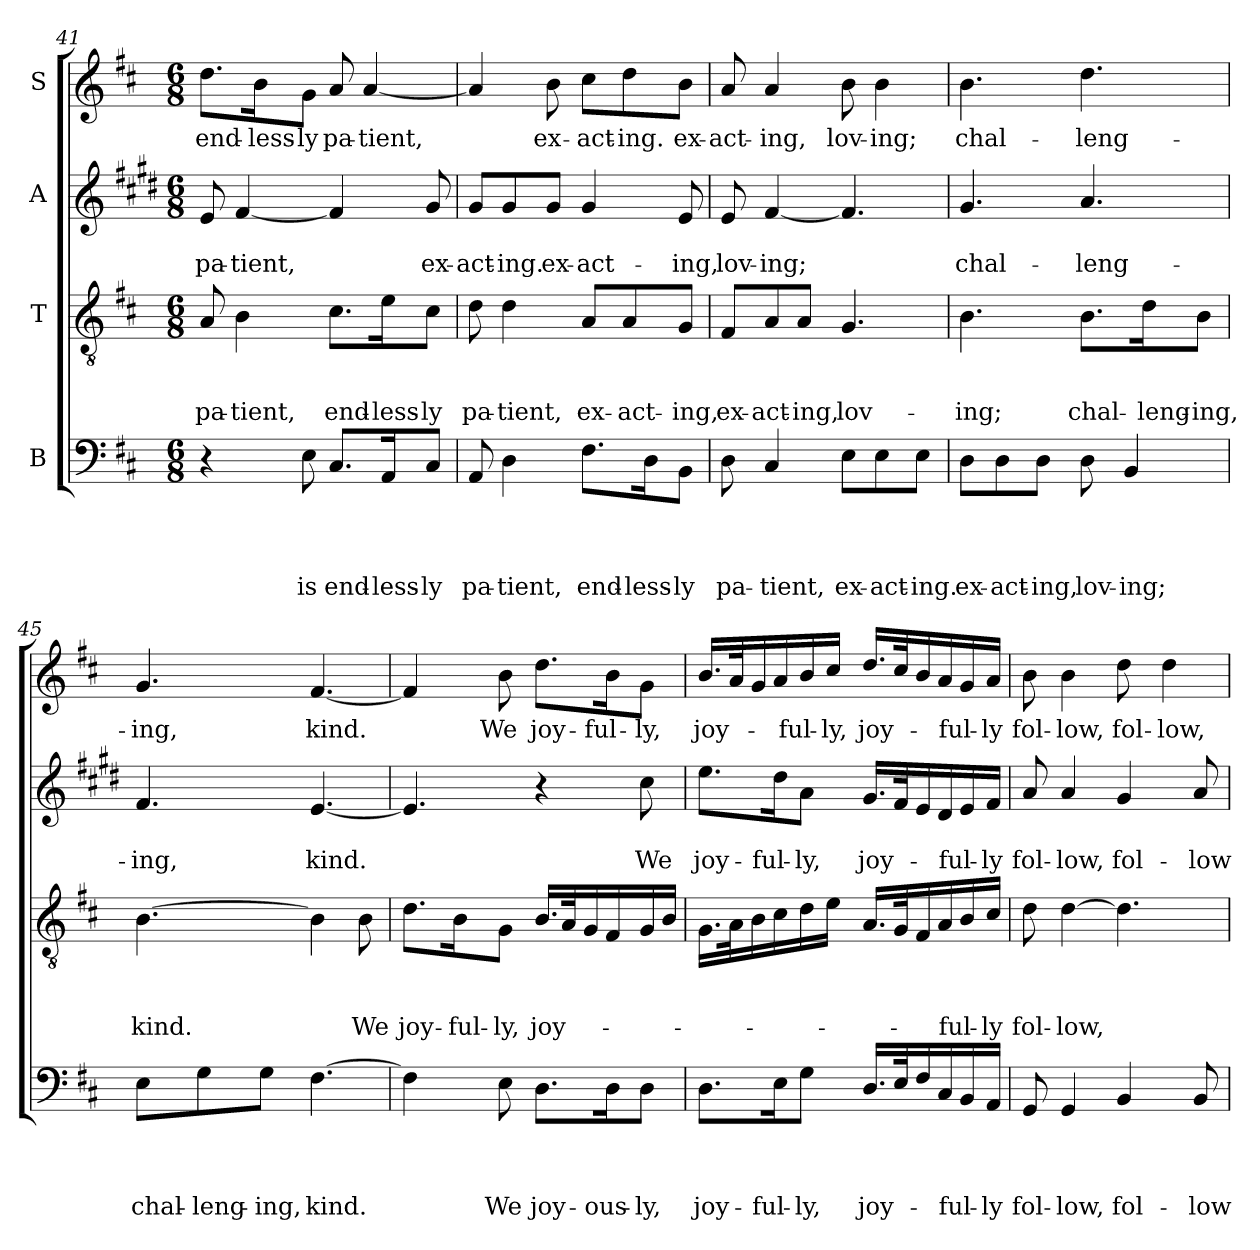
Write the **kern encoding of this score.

**kern	**text	**text	**text	**text	**kern	**text	**text	**text	**kern	**text	**text	**kern	**text
*part4	*part4	*part4	*part4	*part4	*part3	*part3	*part3	*part3	*part2	*part2	*part2	*part1	*part1
*staff4	*staff4	*staff4	*staff4	*staff4	*staff3	*staff3	*staff3	*staff3	*staff2	*staff2	*staff2	*staff1	*staff1
*I"B	*	*	*	*	*I"T	*	*	*	*I"A	*	*	*I"S	*
*clefF4	*	*	*	*	*clefGv2	*	*	*	*clefG2	*	*	*clefG2	*
*	*	*	*	*	*	*	*	*	*ITrd1c2	*	*	*	*
*k[f#c#]	*	*	*	*	*k[f#c#]	*	*	*	*k[f#c#]	*	*	*k[f#c#]	*
*D:	*	*	*	*	*D:	*	*	*	*D:	*	*	*D:	*
*M6/8	*	*	*	*	*M6/8	*	*	*	*M6/8	*	*	*M6/8	*
=41	=41	=41	=41	=41	=41	=41	=41	=41	=41	=41	=41	=41	=41
!	!	!	!	!	!	!	!	!LO:LY:b	!	!	!LO:LY:b	!	!LO:LY:b
4r	.	.	.	.	8A/	.	.	pa-	8d/	.	pa-	8.dd\L	end-
!	!	!	!	!	!	!	!	!LO:LY:b	!	!	!LO:LY:b	!	!
.	.	.	.	.	4B\	.	.	-tient,	[4e/	.	-tient,	.	.
!	!	!	!	!	!	!	!	!	!	!	!	!	!LO:LY:b
.	.	.	.	.	.	.	.	.	.	.	.	16b\k	-less-
!	!	!	!	!LO:LY:b	!	!	!	!	!	!	!	!	!LO:LY:b
8E\	.	.	.	is	.	.	.	.	.	.	.	8g\J	-ly
!	!	!	!	!LO:LY:b	!	!	!	!LO:LY:b	!	!	!	!	!LO:LY:b
8.C#/L	.	.	.	end-	8.c#\L	.	.	end-	4e/]	.	.	8a/	pa-
!	!	!	!	!	!	!	!	!	!	!	!	!	!LO:LY:b
.	.	.	.	.	.	.	.	.	.	.	.	[4a/	-tient,
!	!	!	!	!LO:LY:b	!	!	!	!LO:LY:b	!	!	!	!	!
16AA/k	.	.	.	-less-	16e\k	.	.	-less-	.	.	.	.	.
!	!	!	!	!LO:LY:b	!	!	!	!LO:LY:b	!	!	!LO:LY:b	!	!
8C#/J	.	.	.	-ly	8c#\J	.	.	-ly	8f#/	.	ex-	.	.
=42	=42	=42	=42	=42	=42	=42	=42	=42	=42	=42	=42	=42	=42
!	!	!	!	!LO:LY:b	!	!	!	!LO:LY:b	!	!	!LO:LY:b	!	!
8AA/	.	.	.	pa-	8d\	.	.	pa-	8f#/L	.	-act-	4a/]	.
!	!	!	!	!LO:LY:b	!	!	!	!LO:LY:b	!	!	!LO:LY:b	!	!
4D\	.	.	.	-tient,	4d\	.	.	-tient,	8f#/	.	-ing.	.	.
!	!	!	!	!	!	!	!	!	!	!	!LO:LY:b	!	!LO:LY:b
.	.	.	.	.	.	.	.	.	8f#/J	.	ex-	8b\	ex-
!	!	!	!	!LO:LY:b	!	!	!	!LO:LY:b	!	!	!LO:LY:b	!	!LO:LY:b
8.F#\L	.	.	.	end-	8A/L	.	.	ex-	4f#/	.	-act-	8cc#\L	-act-
!	!	!	!	!	!	!	!	!LO:LY:b	!	!	!	!	!LO:LY:b
.	.	.	.	.	8A/	.	.	-act-	.	.	.	8dd\	-ing.
!	!	!	!	!LO:LY:b	!	!	!	!	!	!	!	!	!
16D\k	.	.	.	-less-	.	.	.	.	.	.	.	.	.
!	!	!	!	!LO:LY:b	!	!	!	!LO:LY:b	!	!	!LO:LY:b	!	!LO:LY:b
8BB\J	.	.	.	-ly	8G/J	.	.	-ing,	8d/	.	-ing,	8b\J	ex-
=43	=43	=43	=43	=43	=43	=43	=43	=43	=43	=43	=43	=43	=43
!	!	!	!	!LO:LY:b	!	!	!	!LO:LY:b	!	!	!LO:LY:b	!	!LO:LY:b
8D\	.	.	.	pa-	8F#/L	.	.	ex-	8d/	.	lov-	8a/	-act-
!	!	!	!	!LO:LY:b	!	!	!	!LO:LY:b	!	!	!LO:LY:b	!	!LO:LY:b
4C#/	.	.	.	-tient,	8A/	.	.	-act-	[4e/	.	-ing;	4a/	-ing,
!	!	!	!	!	!	!	!	!LO:LY:b	!	!	!	!	!
.	.	.	.	.	8A/J	.	.	-ing,	.	.	.	.	.
!	!	!	!	!LO:LY:b	!	!	!	!LO:LY:b	!	!	!	!	!LO:LY:b
8E\L	.	.	.	ex-	4.G/	.	.	lov-	4.e/]	.	.	8b\	lov-
!	!	!	!	!LO:LY:b	!	!	!	!	!	!	!	!	!LO:LY:b
8E\	.	.	.	-act-	.	.	.	.	.	.	.	4b\	-ing;
!	!	!	!	!LO:LY:b	!	!	!	!	!	!	!	!	!
8E\J	.	.	.	-ing.	.	.	.	.	.	.	.	.	.
!!LO:LB:g=z
=44	=44	=44	=44	=44	=44	=44	=44	=44	=44	=44	=44	=44	=44
!	!	!	!	!LO:LY:b	!	!	!	!LO:LY:b	!	!	!LO:LY:b	!	!LO:LY:b
8D\L	.	.	.	ex-	4.B\	.	.	-ing;	4.f#/	.	chal-	4.b\	chal-
!	!	!	!	!LO:LY:b	!	!	!	!	!	!	!	!	!
8D\	.	.	.	-act-	.	.	.	.	.	.	.	.	.
!	!	!	!	!LO:LY:b	!	!	!	!	!	!	!	!	!
8D\J	.	.	.	-ing,	.	.	.	.	.	.	.	.	.
!	!	!	!	!LO:LY:b	!	!	!	!LO:LY:b	!	!	!LO:LY:b	!	!LO:LY:b
8D\	.	.	.	lov-	8.B\L	.	.	chal-	4.g/	.	-leng-	4.dd\	-leng-
!	!	!	!	!LO:LY:b	!	!	!	!	!	!	!	!	!
4BB/	.	.	.	-ing;	.	.	.	.	.	.	.	.	.
!	!	!	!	!	!	!	!	!LO:LY:b	!	!	!	!	!
.	.	.	.	.	16d\k	.	.	-leng-	.	.	.	.	.
!	!	!	!	!	!	!	!	!LO:LY:b	!	!	!	!	!
.	.	.	.	.	8B\J	.	.	-ing,	.	.	.	.	.
=45	=45	=45	=45	=45	=45	=45	=45	=45	=45	=45	=45	=45	=45
!	!	!	!	!LO:LY:b	!	!	!	!LO:LY:b	!	!	!LO:LY:b	!	!LO:LY:b
8E\L	.	.	.	chal-	[4.B\	.	.	kind.	4.e/	.	-ing,	4.g/	-ing,
!	!	!	!	!LO:LY:b	!	!	!	!	!	!	!	!	!
8G\	.	.	.	-leng-	.	.	.	.	.	.	.	.	.
!	!	!	!	!LO:LY:b	!	!	!	!	!	!	!	!	!
8G\J	.	.	.	-ing,	.	.	.	.	.	.	.	.	.
!	!	!	!	!LO:LY:b	!	!	!	!	!	!	!LO:LY:b	!	!LO:LY:b
[4.F#\	.	.	.	kind.	4B\]	.	.	.	[4.d/	.	kind.	[4.f#/	kind.
!	!	!	!	!	!	!	!	!LO:LY:b	!	!	!	!	!
.	.	.	.	.	8B\	.	.	We	.	.	.	.	.
=46	=46	=46	=46	=46	=46	=46	=46	=46	=46	=46	=46	=46	=46
!	!	!	!	!	!	!	!	!LO:LY:b	!	!	!	!	!
4F#\]	.	.	.	.	8.d\L	.	.	joy-	4.d/]	.	.	4f#/]	.
!	!	!	!	!	!	!	!	!LO:LY:b	!	!	!	!	!
.	.	.	.	.	16B\k	.	.	-ful-	.	.	.	.	.
!	!	!	!	!LO:LY:b	!	!	!	!LO:LY:b	!	!	!	!	!LO:LY:b
8E\	.	.	.	We	8G\J	.	.	-ly,	.	.	.	8b\	We
!	!	!	!	!LO:LY:b	!	!	!	!LO:LY:b	!	!	!	!	!LO:LY:b
8.D\L	.	.	.	joy-	16.B/LL	.	.	joy-	4r	.	.	8.dd\L	joy-
.	.	.	.	.	32A/k	.	.	.	.	.	.	.	.
.	.	.	.	.	16G/	.	.	.	.	.	.	.	.
!	!	!	!	!LO:LY:b	!	!	!	!	!	!	!	!	!LO:LY:b
16D\k	.	.	.	-ous-	16F#/	.	.	.	.	.	.	16b\k	-ful-
!	!	!	!	!LO:LY:b	!	!	!	!	!	!	!LO:LY:b	!	!LO:LY:b
8D\J	.	.	.	-ly,	16G/	.	.	.	8b\	.	We	8g\J	-ly,
.	.	.	.	.	16B/JJ	.	.	.	.	.	.	.	.
=47	=47	=47	=47	=47	=47	=47	=47	=47	=47	=47	=47	=47	=47
!	!	!	!	!LO:LY:b	!	!	!	!	!	!	!LO:LY:b	!	!LO:LY:b
8.D\L	.	.	.	joy-	16.G\LL	.	.	.	8.dd\L	.	joy-	16.b/LL	joy-
.	.	.	.	.	32A\k	.	.	.	.	.	.	32a/k	.
.	.	.	.	.	16B\	.	.	.	.	.	.	16g/	.
!	!	!	!	!LO:LY:b	!	!	!	!	!	!	!LO:LY:b	!	!
16E\k	.	.	.	-ful-	16c#\	.	.	.	16cc#\k	.	-ful-	16a/	.
!	!	!	!	!LO:LY:b	!	!	!	!	!	!	!LO:LY:b	!	!LO:LY:b
8G\J	.	.	.	-ly,	16d\	.	.	.	8g\J	.	-ly,	16b/	-ful-
!	!	!	!	!	!	!	!	!	!	!	!	!	!LO:LY:b
.	.	.	.	.	16e\JJ	.	.	.	.	.	.	16cc#/JJ	-ly,
!	!	!	!	!LO:LY:b	!	!	!	!	!	!	!LO:LY:b	!	!LO:LY:b
16.D/LL	.	.	.	joy-	16.A/LL	.	.	.	16.f#/LL	.	joy-	16.dd/LL	joy-
32E/k	.	.	.	.	32G/k	.	.	.	32e/k	.	.	32cc#/k	.
16F#/	.	.	.	.	16F#/	.	.	.	16d/	.	.	16b/	.
16C#/	.	.	.	.	16A/	.	.	.	16c#/	.	.	16a/	.
!	!	!	!	!LO:LY:b	!	!	!	!LO:LY:b	!	!	!LO:LY:b	!	!LO:LY:b
16BB/	.	.	.	-ful-	16B/	.	.	-ful-	16d/	.	-ful-	16g/	-ful-
!	!	!	!	!LO:LY:b	!	!	!	!LO:LY:b	!	!	!LO:LY:b	!	!LO:LY:b
16AA/JJ	.	.	.	-ly	16c#/JJ	.	.	-ly	16e/JJ	.	-ly	16a/JJ	-ly
!!LO:PB:g=z
=48	=48	=48	=48	=48	=48	=48	=48	=48	=48	=48	=48	=48	=48
!	!	!	!	!LO:LY:b	!	!	!	!LO:LY:b	!	!	!LO:LY:b	!	!LO:LY:b
8GG/	.	.	.	fol-	8d\	.	.	fol-	8g/	.	fol-	8b\	fol-
!	!	!	!	!LO:LY:b	!	!	!	!LO:LY:b	!	!	!LO:LY:b	!	!LO:LY:b
4GG/	.	.	.	-low,	[4d\	.	.	-low,	4g/	.	-low,	4b\	-low,
!	!	!	!	!LO:LY:b	!	!	!	!	!	!	!LO:LY:b	!	!LO:LY:b
4BB/	.	.	.	fol-	4.d\]	.	.	.	4f#/	.	fol-	8dd\	fol-
!	!	!	!	!	!	!	!	!	!	!	!	!	!LO:LY:b
.	.	.	.	.	.	.	.	.	.	.	.	4dd\	-low,
!	!	!	!	!LO:LY:b	!	!	!	!	!	!	!LO:LY:b	!	!
8BB/	.	.	.	-low	.	.	.	.	8g/	.	-low	.	.
=	=	=	=	=	=	=	=	=	=	=	=	=	=
*-	*-	*-	*-	*-	*-	*-	*-	*-	*-	*-	*-	*-	*-
